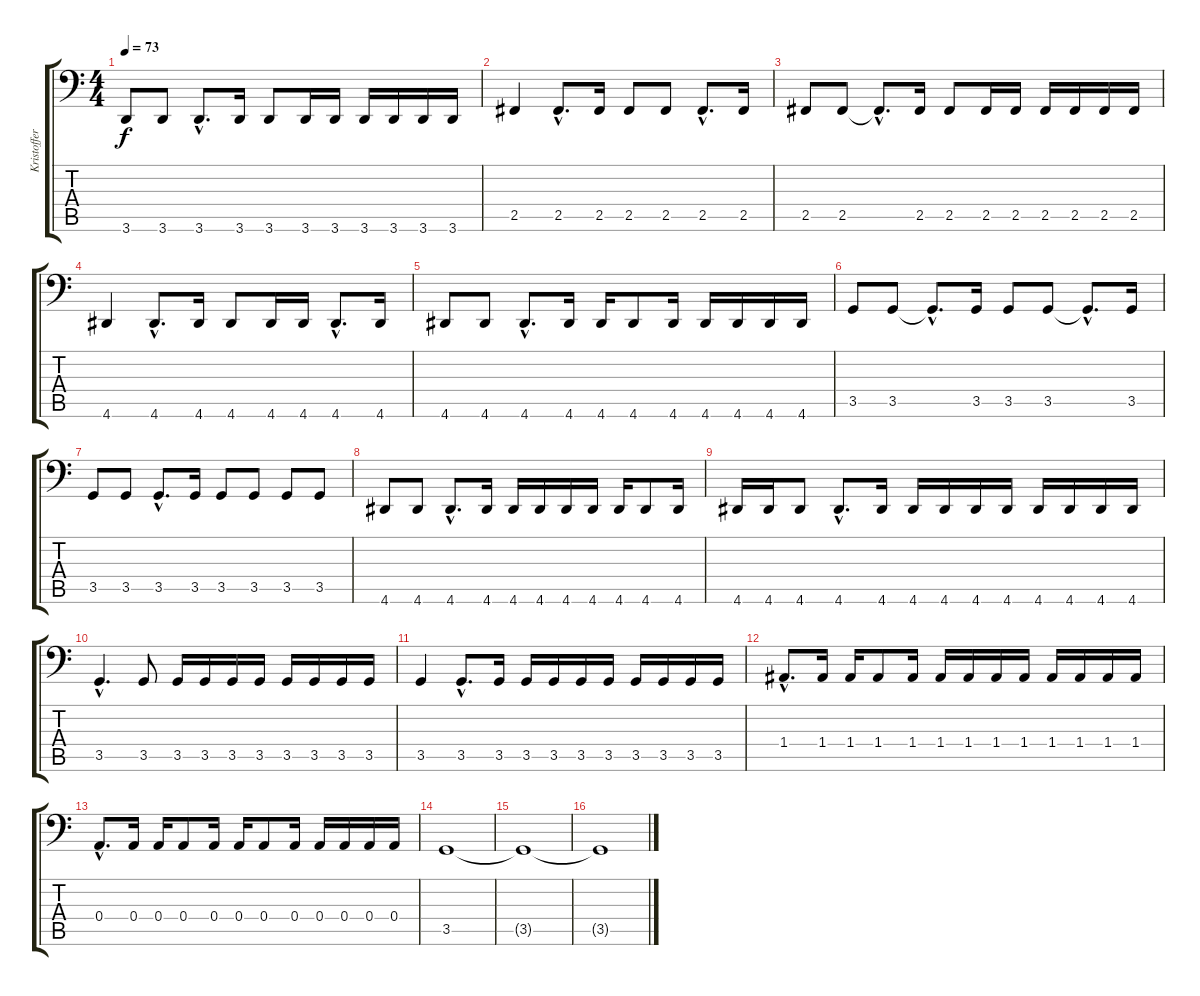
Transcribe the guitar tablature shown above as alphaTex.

\track ("Kristoffer Gildenlöw" "Kristoffer") {instrument electricbassfinger}
\staff {score tabs}
\tuning (C3 G2 D2 A1 E1 B0) {hide}
\ts (4 4)
\tempo 73
\clef f4
\ks c
3.6.8{dy f} 3.6.8 3.6{hac}.8{d} 3.6.16 3.6.8 3.6.16 3.6.16 3.6.16 3.6.16 3.6.16 3.6.16 |
2.5.4 2.5{hac}.8{d} 2.5.16 2.5.8 2.5.8 2.5{hac}.8{d} 2.5.16 |
2.5.8 2.5.8 2.5{hac t}.8{d} 2.5.16 2.5.8 2.5.16 2.5.16 2.5.16 2.5.16 2.5.16 2.5.16 |
4.6.4 4.6{hac}.8{d} 4.6.16 4.6.8 4.6.16 4.6.16 4.6{hac}.8{d} 4.6.16 |
4.6.8 4.6.8 4.6{hac}.8{d} 4.6.16 4.6.16 4.6.8 4.6.16 4.6.16 4.6.16 4.6.16 4.6.16 |
3.5.8 3.5.8 3.5{hac t}.8{d} 3.5.16 3.5.8 3.5.8 3.5{hac t}.8{d} 3.5.16 |
3.5.8 3.5.8 3.5{hac}.8{d} 3.5.16 3.5.8 3.5.8 3.5.8 3.5.8 |
4.6.8 4.6.8 4.6{hac}.8{d} 4.6.16 4.6.16 4.6.16 4.6.16 4.6.16 4.6.16 4.6.8 4.6.16 |
4.6.16 4.6.16 4.6.8 4.6{hac}.8{d} 4.6.16 4.6.16 4.6.16 4.6.16 4.6.16 4.6.16 4.6.16 4.6.16 4.6.16 |
3.5{hac}.4{d} 3.5.8 3.5.16 3.5.16 3.5.16 3.5.16 3.5.16 3.5.16 3.5.16 3.5.16 |
3.5.4 3.5{hac}.8{d} 3.5.16 3.5.16 3.5.16 3.5.16 3.5.16 3.5.16 3.5.16 3.5.16 3.5.16 |
1.4{hac}.8{d} 1.4.16 1.4.16 1.4.8 1.4.16 1.4.16 1.4.16 1.4.16 1.4.16 1.4.16 1.4.16 1.4.16 1.4.16 |
0.4{hac}.8{d} 0.4.16 0.4.16 0.4.8 0.4.16 0.4.16 0.4.8 0.4.16 0.4.16 0.4.16 0.4.16 0.4.16 |
3.5.1 |
3.5{t}.1 |
3.5{t}.1
